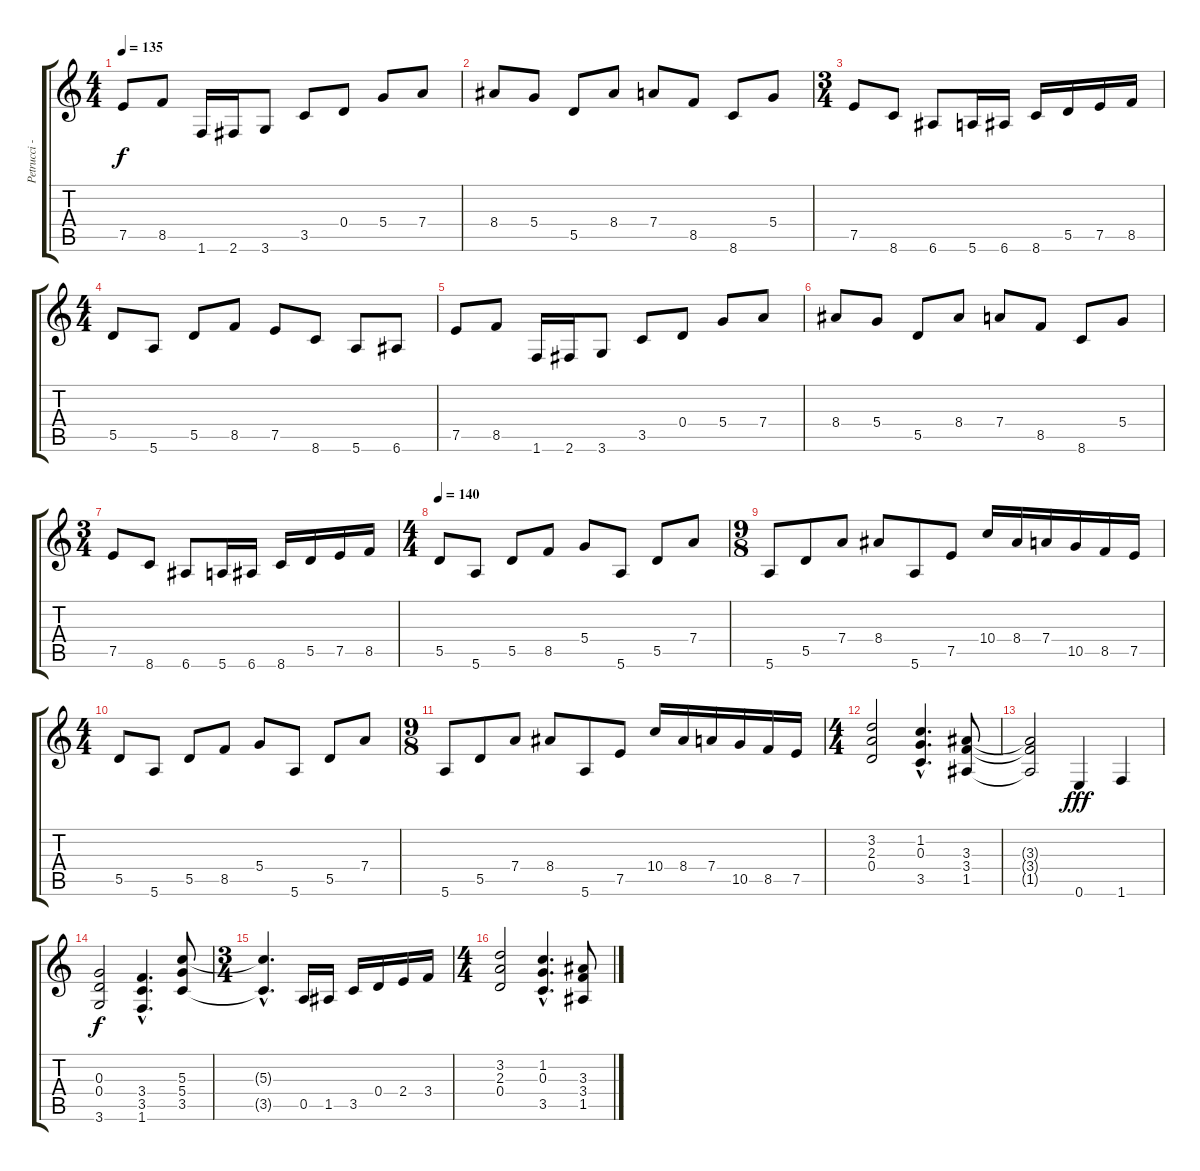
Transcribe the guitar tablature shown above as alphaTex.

\track ("Petrucci - Overdriven Guitar" "Petrucci -") {instrument distortionguitar}
\staff {score tabs}
\tuning (E4 B3 G3 D3 A2 E2) {hide}
\ts (4 4)
\tempo 135
\clef g2
\ks c
7.5.8{dy f} 8.5.8 1.6.16 2.6.16 3.6.8 3.5.8 0.4.8 5.4.8 7.4.8 |
8.4.8 5.4.8 5.5.8 8.4.8 7.4.8 8.5.8 8.6.8 5.4.8 |
\ts (3 4)
7.5.8 8.6.8 6.6.8 5.6.16 6.6.16 8.6.16 5.5.16 7.5.16 8.5.16 |
\ts (4 4)
5.5.8 5.6.8 5.5.8 8.5.8 7.5.8 8.6.8 5.6.8 6.6.8 |
7.5.8 8.5.8 1.6.16 2.6.16 3.6.8 3.5.8 0.4.8 5.4.8 7.4.8 |
8.4.8 5.4.8 5.5.8 8.4.8 7.4.8 8.5.8 8.6.8 5.4.8 |
\ts (3 4)
7.5.8 8.6.8 6.6.8 5.6.16 6.6.16 8.6.16 5.5.16 7.5.16 8.5.16 |
\ts (4 4)
\tempo 140
5.5.8 5.6.8 5.5.8 8.5.8 5.4.8 5.6.8 5.5.8 7.4.8 |
\ts (9 8)
5.6.8 5.5.8 7.4.8 8.4.8 5.6.8 7.5.8 10.4.16 8.4.16 7.4.16 10.5.16 8.5.16 7.5.16 |
\ts (4 4)
5.5.8 5.6.8 5.5.8 8.5.8 5.4.8 5.6.8 5.5.8 7.4.8 |
\ts (9 8)
5.6.8 5.5.8 7.4.8 8.4.8 5.6.8 7.5.8 10.4.16 8.4.16 7.4.16 10.5.16 8.5.16 7.5.16 |
\ts (4 4)
(3.2 2.3 0.4).2 (1.2{hac} 0.3{hac} 3.5{hac}).4{d} (3.3 3.4 1.5).8 |
(3.3{t} 3.4{t} 1.5{t}).2 0.6.4{dy fff} 1.6.4 |
(0.3 0.4 3.6).2{dy f} (3.4{hac} 3.5{hac} 1.6{hac}).4{d} (5.3 5.4 3.5).8 |
\ts (3 4)
(5.3{hac t} 3.5{hac t}).4{d} 0.5.16 1.5.16 3.5.16 0.4.16 2.4.16 3.4.16 |
\ts (4 4)
(3.2 2.3 0.4).2 (1.2{hac} 0.3{hac} 3.5{hac}).4{d} (3.3 3.4 1.5).8
